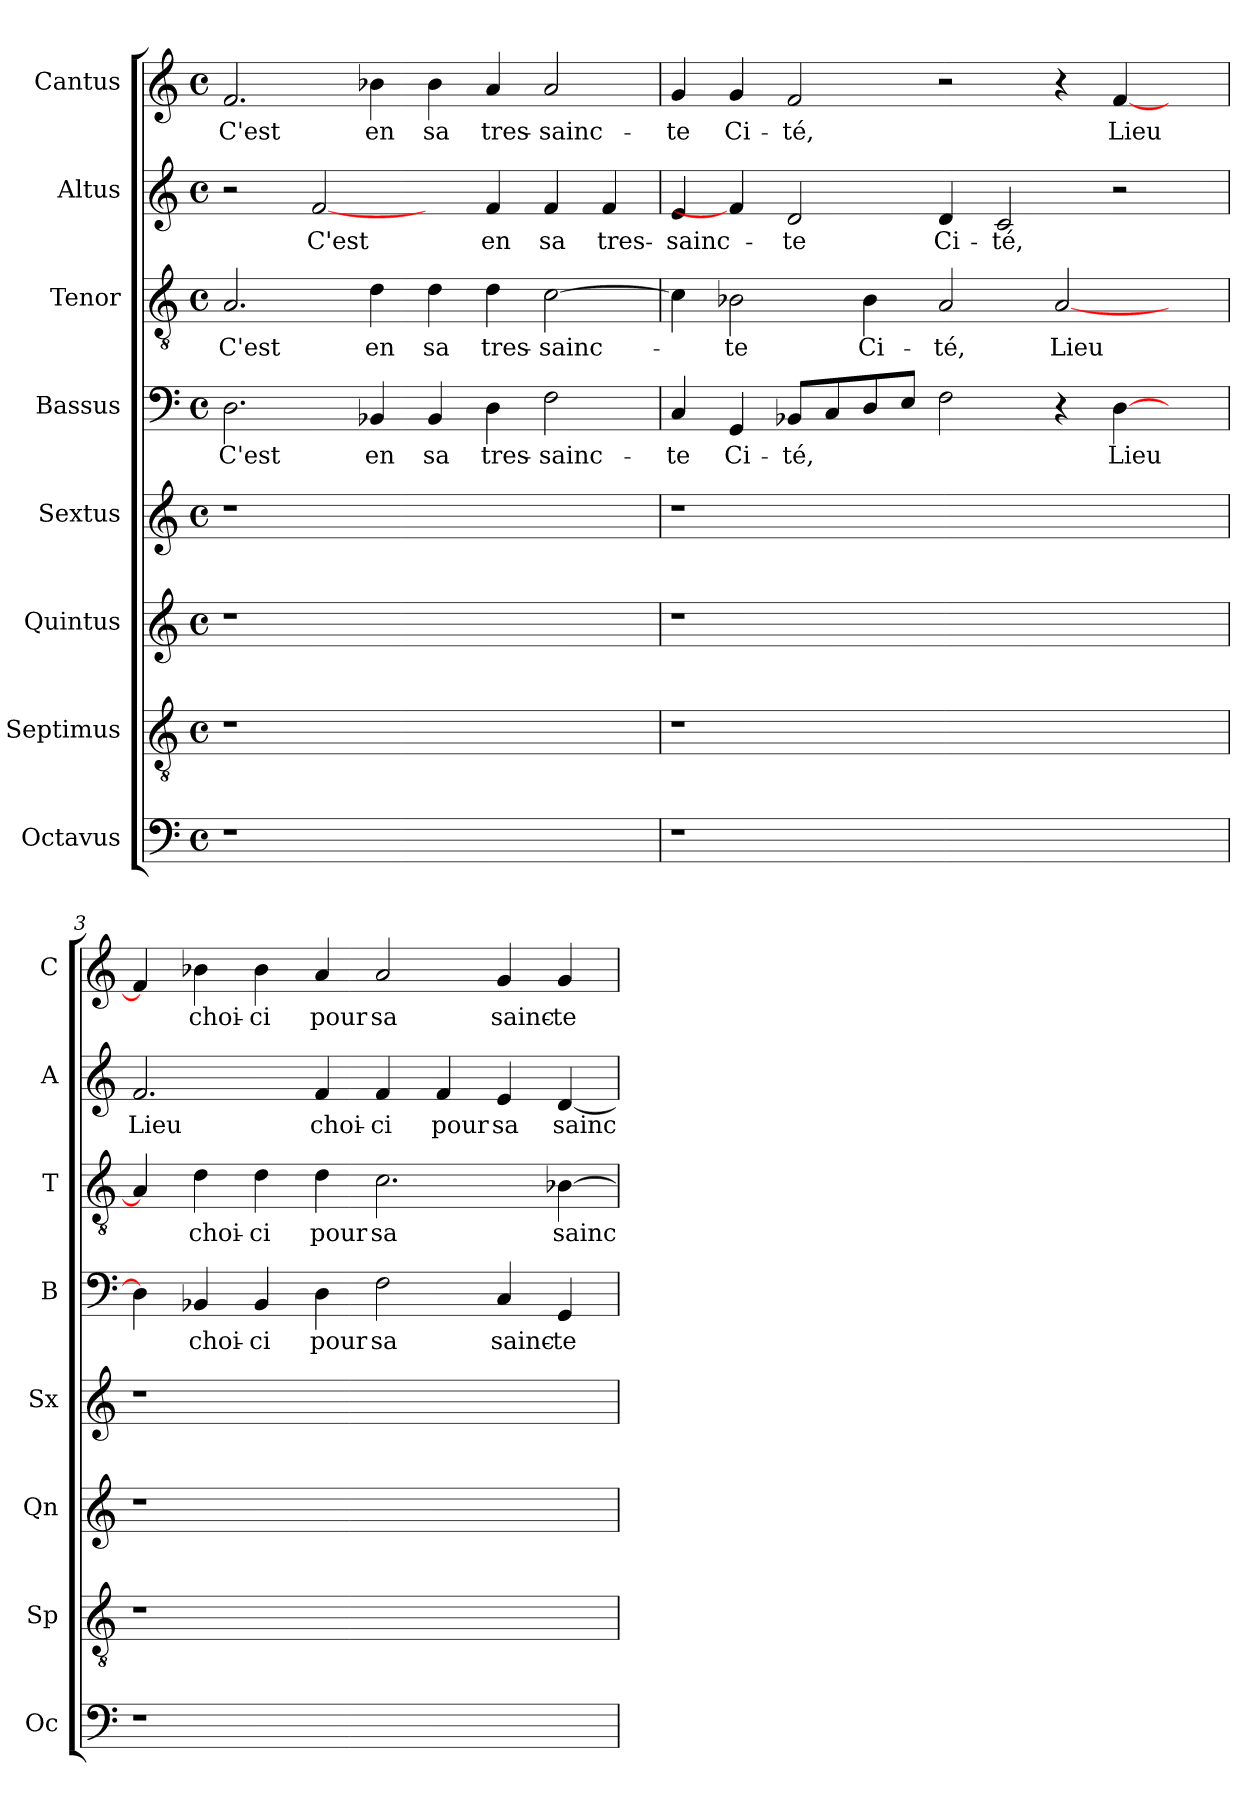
**kern	**kern	**kern	**kern	**kern	**text	**kern	**text	**kern	**text	**kern	**text
*part8	*part7	*part6	*part5	*part4	*part4	*part3	*part3	*part2	*part2	*part1	*part1
*staff8	*staff7	*staff6	*staff5	*staff4	*staff4	*staff3	*staff3	*staff2	*staff2	*staff1	*staff1
*I"Octavus	*I"Septimus	*I"Quintus	*I"Sextus	*I"Bassus	*	*I"Tenor	*	*I"Altus	*	*I"Cantus	*
*I'Oc	*I'Sp	*I'Qn	*I'Sx	*I'B	*	*I'T	*	*I'A	*	*I'C	*
*clefF4	*clefGv2	*clefG2	*clefG2	*clefF4	*	*clefGv2	*	*clefG2	*	*clefG2	*
*k[]	*k[]	*k[]	*k[]	*k[]	*	*k[]	*	*k[]	*	*k[]	*
*C:	*C:	*C:	*C:	*C:	*	*C:	*	*C:	*	*C:	*
*M4/4	*M4/4	*M4/4	*M4/4	*M4/4	*	*M4/4	*	*M4/4	*	*M4/4	*
*met(c)	*met(c)	*met(c)	*met(c)	*met(c)	*	*met(c)	*	*met(c)	*	*met(c)	*
=1	=1	=1	=1	=1	=1	=1	=1	=1	=1	=1	=1
!	!	!	!	!	!LO:LY:b	!	!LO:LY:b	!	!	!	!LO:LY:b
1r	1r	1r	1r	2.D\	C'est	2.A/	C'est	2r	.	2.f/	C'est
!	!	!	!	!	!	!	!	!	!LO:LY:b	!	!
.	.	.	.	.	.	.	.	[2f/	C'est	.	.
!	!	!	!	!	!LO:LY:b	!	!LO:LY:b	!	!	!	!LO:LY:b
.	.	.	.	4BB-X/	en	4d\	en	.	.	4b-X\	en
!	!	!	!	!	!LO:LY:b	!	!LO:LY:b	!	!	!	!LO:LY:b
1ryy	1ryy	1ryy	1ryy	4BB-/	sa	4d\	sa	4ryy	.	4b-\	sa
!	!	!	!	!	!LO:LY:b	!	!LO:LY:b	!	!LO:LY:b	!	!LO:LY:b
.	.	.	.	4D\	tres-	4d\	tres-	4f/	en	4a/	tres-
!	!	!	!	!	!LO:LY:b	!	!LO:LY:b	!	!LO:LY:b	!	!LO:LY:b
.	.	.	.	2F\	-sainc-	[2c\	-sainc-	4f/	sa	2a/	-sainc-
!	!	!	!	!	!	!	!	!	!LO:LY:b	!	!
.	.	.	.	.	.	.	.	4f/	tres-	.	.
=2	=2	=2	=2	=2	=2	=2	=2	=2	=2	=2	=2
!	!	!	!	!	!LO:LY:b	!	!	!	!LO:LY:b	!	!LO:LY:b
1r	1r	1r	1r	4C/	-te	4c\]	.	4e/	-sainc-	4g/	-te
!	!	!	!	!	!LO:LY:b	!	!LO:LY:b	!	!	!	!LO:LY:b
.	.	.	.	4GG/	Ci-	2B-X\	-te	4f/]	.	4g/	Ci-
!	!	!	!	!	!LO:LY:b	!	!	!	!LO:LY:b	!	!LO:LY:b
.	.	.	.	8BB-X/L	-té,	.	.	2d/	-te	2f/	-té,
.	.	.	.	8C/	.	.	.	.	.	.	.
!	!	!	!	!	!	!	!LO:LY:b	!	!	!	!
.	.	.	.	8D/	.	4B-\	Ci-	.	.	.	.
.	.	.	.	8E/J	.	.	.	.	.	.	.
!	!	!	!	!	!	!	!LO:LY:b	!	!LO:LY:b	!	!
1ryy	1ryy	1ryy	1ryy	2F\	.	2A/	-té,	4d/	Ci-	2r	.
!	!	!	!	!	!	!	!	!	!LO:LY:b	!	!
.	.	.	.	.	.	.	.	2c/	-té,	.	.
!	!	!	!	!	!	!	!LO:LY:b	!	!	!	!
.	.	.	.	4r	.	[2A/	Lieu	.	.	4r	.
!	!	!	!	!	!LO:LY:b	!	!	!	!	!	!LO:LY:b
.	.	.	.	[4D\	Lieu	.	.	2r	.	[4f/	Lieu
4ryy	4ryy	4ryy	4ryy	4ryy	.	4ryy	.	.	.	4ryy	.
=3	=3	=3	=3	=3	=3	=3	=3	=3	=3	=3	=3
!	!	!	!	!	!	!	!	!	!LO:LY:b	!	!
1r	1r	1r	1r	4D\]	.	4A/]	.	2.f/	Lieu	4f/]	.
!	!	!	!	!	!LO:LY:b	!	!LO:LY:b	!	!	!	!LO:LY:b
.	.	.	.	4BB-X/	choi-	4d\	choi-	.	.	4b-X\	choi-
!	!	!	!	!	!LO:LY:b	!	!LO:LY:b	!	!	!	!LO:LY:b
.	.	.	.	4BB-/	-ci	4d\	-ci	.	.	4b-\	-ci
!	!	!	!	!	!LO:LY:b	!	!LO:LY:b	!	!LO:LY:b	!	!LO:LY:b
.	.	.	.	4D\	pour	4d\	pour	4f/	choi-	4a/	pour
!	!	!	!	!	!LO:LY:b	!	!LO:LY:b	!	!LO:LY:b	!	!LO:LY:b
1ryy	1ryy	1ryy	1ryy	2F\	sa	2.c\	sa	4f/	-ci	2a/	sa
!	!	!	!	!	!	!	!	!	!LO:LY:b	!	!
.	.	.	.	.	.	.	.	4f/	pour	.	.
!	!	!	!	!	!LO:LY:b	!	!	!	!LO:LY:b	!	!LO:LY:b
.	.	.	.	4C/	sainc-	.	.	4e/	sa	4g/	sainc-
!	!	!	!	!	!LO:LY:b	!	!LO:LY:b	!	!LO:LY:b	!	!LO:LY:b
.	.	.	.	4GG/	-te-	[4B-X\	sainc-	[4d/	sainc-	4g/	-te-
=	=	=	=	=	=	=	=	=	=	=	=
*-	*-	*-	*-	*-	*-	*-	*-	*-	*-	*-	*-
